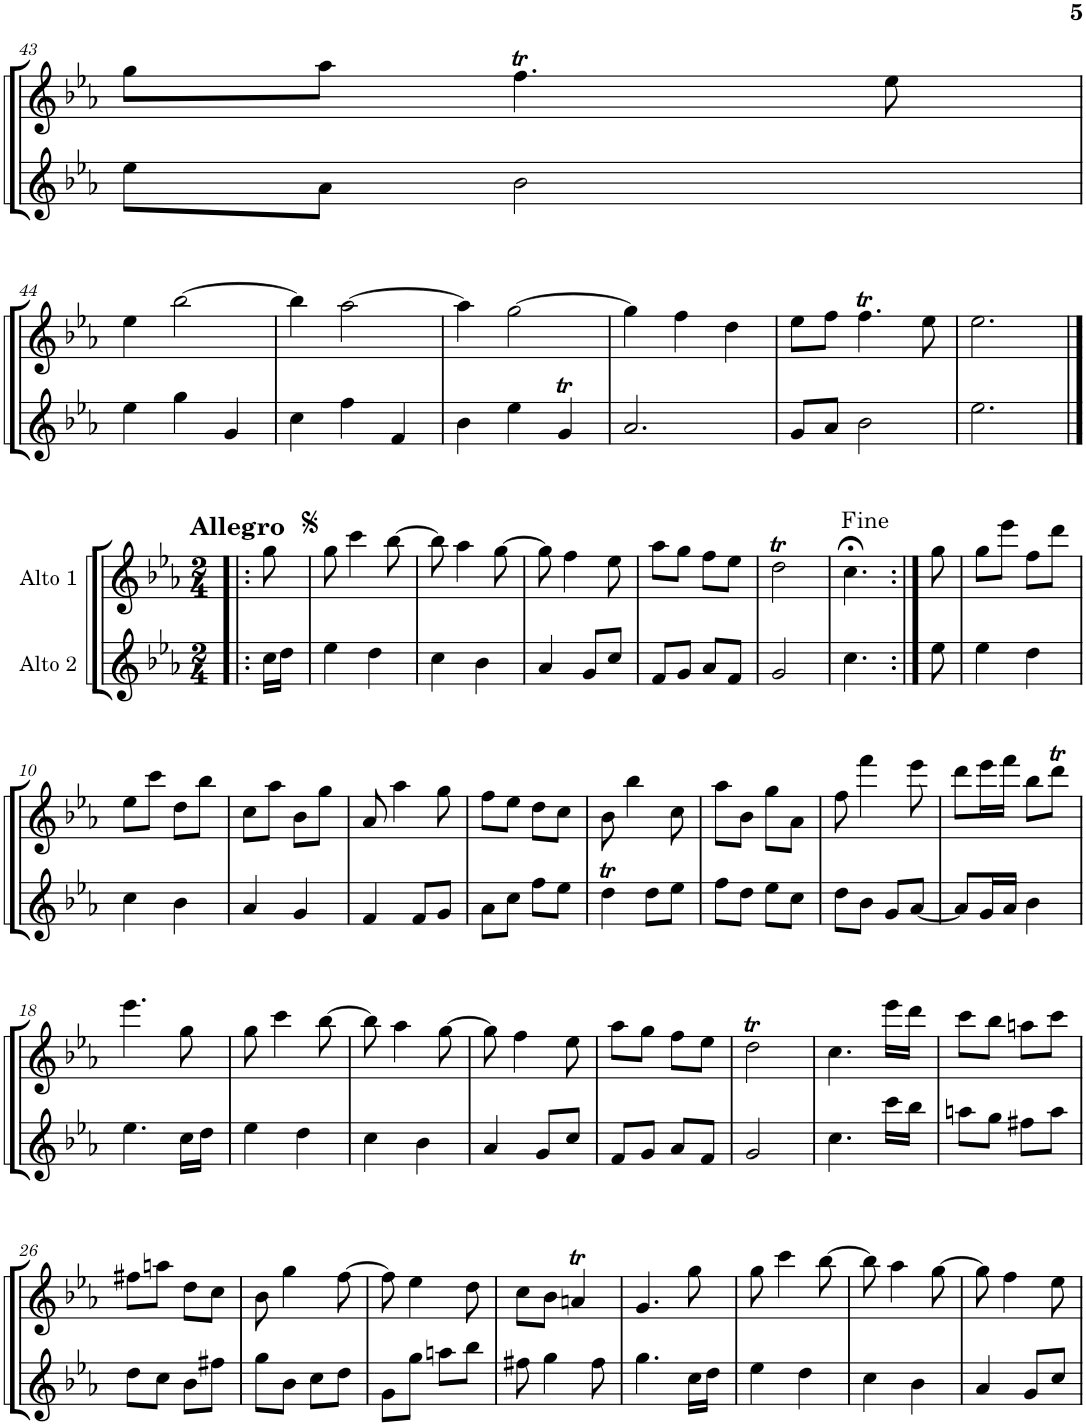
**kern	**kern
*part2	*part1
*staff2	*staff1
*I"Alto 2	*I"Alto 1
!!LO:PB:g=z
*clefG2	*clefG2
*k[b-e-a-]	*k[b-e-a-]
*M3/4	*M3/4
=43	=43
8ee-\L	8gg\L
8a-\J	8aa-\J
2b-\	4.ffT\
.	8ee-\
!!LO:LB:g=z
=44	=44
4ee-\	4ee-\
4gg\	[2bb-\
4g/	.
=45	=45
4cc\	4bb-\]
4ff\	[2aa-\
4f/	.
=46	=46
4b-\	4aa-\]
4ee-\	[2gg\
4gt/	.
=47	=47
2.a-/	4gg\]
.	4ff\
.	4dd\
=48	=48
8g/L	8ee-\L
8a-/J	8ff\J
2b-\	4.ffT\
.	8ee-\
=49	=49
2.ee-\	2.ee-\
!!LO:LB:g=z
=1|!:	=1|!:
*M2/4	*M2/4
!	!LO:TX:a:B:t=Allegro
16cc\LL	8gg\
16dd\JJ	.
=2	=2
4ee-\	8gg\
.	4ccc\
4dd\	.
.	[8bb-\
=3	=3
4cc\	8bb-\]
.	4aa-\
4b-\	.
.	[8gg\
=4	=4
4a-/	8gg\]
.	4ff\
8g/L	.
8cc/J	8ee-\
=5	=5
8f/L	8aa-\L
8g/J	8gg\J
8a-/L	8ff\L
8f/J	8ee-\J
=6	=6
2g/	2ddt\
=7	=7
4.cc\	4.cc;<\
=8:|!	=8:|!
8ee-\	8gg\
=9	=9
4ee-\	8gg\L
.	8eee-\J
4dd\	8ff\L
.	8ddd\J
!!LO:LB:g=z
=10	=10
4cc\	8ee-\L
.	8ccc\J
4b-\	8dd\L
.	8bb-\J
=11	=11
4a-/	8cc\L
.	8aa-\J
4g/	8b-\L
.	8gg\J
=12	=12
4f/	8a-/
.	4aa-\
8f/L	.
8g/J	8gg\
=13	=13
8a-\L	8ff\L
8cc\J	8ee-\J
8ff\L	8dd\L
8ee-\J	8cc\J
=14	=14
4ddt\	8b-\
.	4bb-\
8dd\L	.
8ee-\J	8cc\
=15	=15
8ff\L	8aa-\L
8dd\J	8b-\J
8ee-\L	8gg\L
8cc\J	8a-\J
=16	=16
8dd\L	8ff\
8b-\J	4fff\
8g/L	.
[8a-/J	8eee-\
=17	=17
8a-/L]	8ddd\L
16g/L	16eee-\L
16a-/JJ	16fff\JJ
4b-\	8bb-\L
.	8dddt\J
!!LO:LB:g=z
=18	=18
4.ee-\	4.eee-\
16cc\LL	8gg\
16dd\JJ	.
=19	=19
4ee-\	8gg\
.	4ccc\
4dd\	.
.	[8bb-\
=20	=20
4cc\	8bb-\]
.	4aa-\
4b-\	.
.	[8gg\
=21	=21
4a-/	8gg\]
.	4ff\
8g/L	.
8cc/J	8ee-\
=22	=22
8f/L	8aa-\L
8g/J	8gg\J
8a-/L	8ff\L
8f/J	8ee-\J
=23	=23
2g/	2ddt\
=24	=24
4.cc\	4.cc\
16ccc\LL	16eee-\LL
16bb-\JJ	16ddd\JJ
=25	=25
8aan\L	8ccc\L
8gg\J	8bb-\J
8ff#X\L	8aan\L
8aa\J	8ccc\J
!!LO:LB:g=z
=26	=26
8dd\L	8ff#X\L
8cc\J	8aan\J
8b-\L	8dd\L
8ff#X\J	8cc\J
=27	=27
8gg\L	8b-\
8b-\J	4gg\
8cc\L	.
8dd\J	[8ff\
=28	=28
8g\L	8ff\]
8gg\J	4ee-\
8aan\L	.
8bb-\J	8dd\
=29	=29
8ff#X\	8cc\L
4gg\	8b-\J
.	4ant/
8ff#\	.
=30	=30
4.gg\	4.g/
16cc\LL	8gg\
16dd\JJ	.
=31	=31
4ee-\	8gg\
.	4ccc\
4dd\	.
.	[8bb-\
=32	=32
4cc\	8bb-\]
.	4aa-\
4b-\	.
.	[8gg\
=33	=33
4a-/	8gg\]
.	4ff\
8g/L	.
8cc/J	8ee-\
=	=
*-	*-
